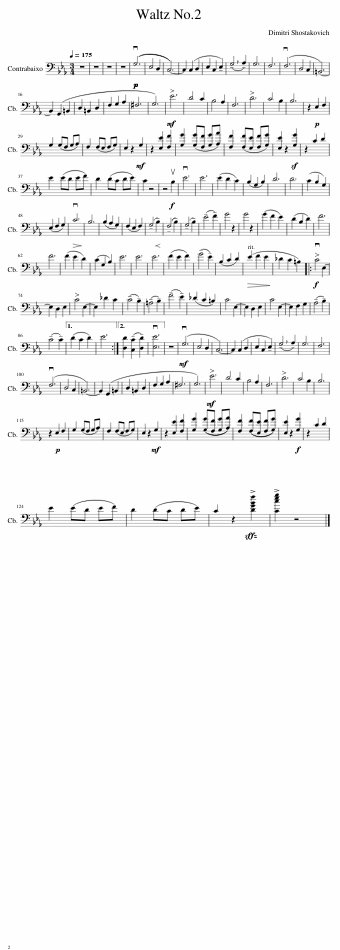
X:1
L:1/8
Q:1/4=175
M:3/4
I:linebreak $
K:Eb
V:1 bass transpose=-12
V:1
 z6 | z6 | z6 | z6 |!p!!p! ((vG,6 | %5
 E,4 D,2 | C,6-)) | C,2 (C,2 D,2 | E,2 C,2 !tenuto!E,2) | (!breath!!tenuto!G,4 !tenuto!A,2) | %10
 G,6 | F,6 | (vF,6 | D,4 C,2 | =B,,6-) |$ %15
 B,,2 (G,,2 =B,,2 | D,2 =B,,2 D,2 | F,2 G,2 A,2 | ^F,6 | G,6) | %20
!mf! E6 | D4 C2 | B,4 A,2 | F,6 | D6 | %25
 C4 B,2 | B,6 | z2!p! E,2 F,2 |$ G,2 (G,F, G,A,) | F,2 (F,E, F,G,) | %30
 E,2 z2!mf! G,2 | z2 [E,E]2 [F,F]2 | [G,G]2 ([G,G][F,F] [G,G][A,A]) | [F,F]2 ([F,F][E,E] [F,F][G,G]) | [E,E]2 z2 [G,G]2 | %35
 z2 C2 D2 |$ E2 (ED EF) | D2 (DC DE) | C2 z4 | z4!f! uB,2 | %40
 vE6 | E6 | (E2 D2 C2) | (B,2 G,2 B,2) | D6 | %45
 D6 | (C2 B,2 G,2) |$ (E,2 F,2 G,2) |!>(! vC6!>)! | B,6 | %50
 (B,2 A,2 G,2) | (F,2 E,2 F,2) | (!tenuto!G,4!<(! !tenuto!B,2)!<)! | (!tenuto!F,4 !tenuto!B,2) | (!tenuto!G,4 !tenuto!B,2) | %55
 (!tenuto!E4 !tenuto!F2) | G4 z2 | G4 z2 | (G2 F2 E2) | (D2 B,2 D2) | %60
 F6 |$ F6 | (F2 E2 D2) | (C2 G,2 B,2) | E6 | %65
 E6 | E6 | (F2 E2 F2) | (!tenuto!G4 !tenuto!E2) | (B,2 C2 D2) | %70
!>(! (E2 F2 E2!>)! | _D2 C2 =B,2) |:!f! vC4 E,2- |$ E,2 D,2 E,2 | C4 E,2- | %75
 E,2 _D2 C2 | (!tenuto!C4 !tenuto!B,2) | (!tenuto!=A,4 !tenuto!B,2) | (!tenuto!F4 !tenuto!E2) | (_D2 C2 =B,2) | %80
 C4 E,2- | E,2 D,2 E,2 | C4 E,2- | E,2 F,2 G,2 | (!tenuto!A,4 !tenuto!B,2) |$ %85
 (!tenuto!C4 !tenuto!C2) |1 (D2 C2 D2) | E6 :|2 [D,D]2 (!tenuto![C,C]2 !tenuto![D,D]2) | v[E,E]6 || %90
 z6 |!mf! (vG,6 | E,4 D,2 | C,6-) | C,2 (C,2 D,2 | %95
 E,2 C,2 !tenuto!E,2) | (!breath!!tenuto!G,4 !tenuto!A,2) | G,6 | F,6 |$ (vF,6 | %100
 D,4 C,2 | =B,,6-) | B,,2 (G,,2 =B,,2 | D,2 =B,,2 D,2 | F,2 G,2 A,2 | %105
 ^F,6 | G,6) |!mf! E6 | D4 C2 | B,4 A,2 | %110
 F,6 | D6 | C4 B,2 | B,6 |$ z2!p! E,2 F,2 | %115
 G,2 (G,F, G,A,) | F,2 (F,E, F,G,) | E,2 z2!mf! G,2 | z2 [E,E]2 [F,F]2 | [G,G]2 (([G,G][F,F] [G,G][A,A])) | %120
 [F,F]2 (([F,F][E,E] [F,F][G,G])) | [E,E]2 z2!f! [G,G]2 | z2 C2 D2 |$ E2 (ED EF) | D2 (DC DE) | %125
 C2 z2 !>![DGBf]2 | !>![Cceg]2 z4 |] %127
